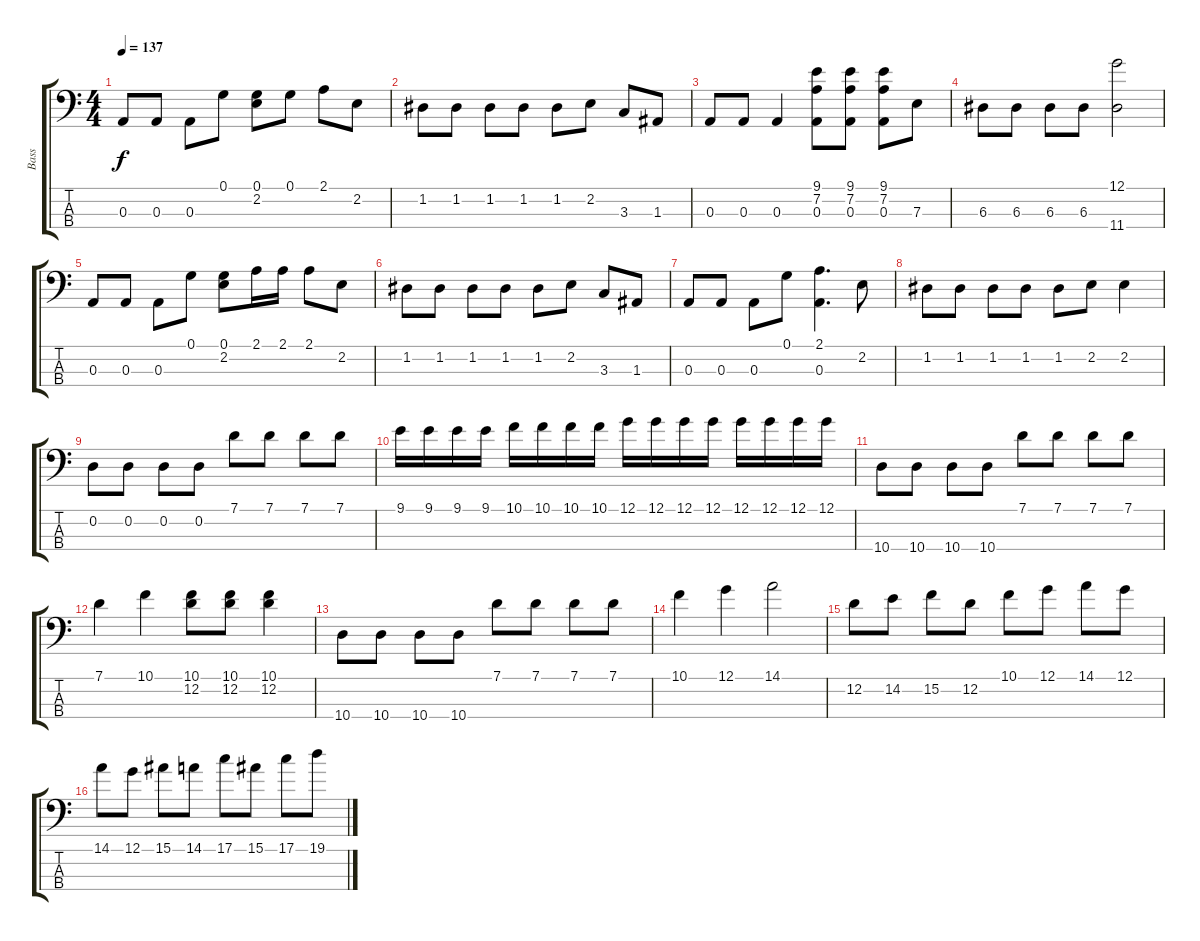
\track ("Bass" "Bass") {instrument electricbasspick}
\staff {score tabs}
\tuning (G2 D2 A1 E1) {hide}
\ts (4 4)
\tempo 137
\clef f4
\ks c
0.3.8{dy f} 0.3.8 0.3.8 0.1.8 (0.1 2.2).8 0.1.8 2.1.8 2.2.8 |
1.2.8 1.2.8 1.2.8 1.2.8 1.2.8 2.2.8 3.3.8 1.3.8 |
0.3.8 0.3.8 0.3.4 (9.1 7.2 0.3).8 (9.1 7.2 0.3).8 (9.1 7.2 0.3).8 7.3.8 |
6.3.8 6.3.8 6.3.8 6.3.8 (12.1 11.4).2 |
0.3.8 0.3.8 0.3.8 0.1.8 (0.1 2.2).8 2.1.16 2.1.16 2.1.8 2.2.8 |
1.2.8 1.2.8 1.2.8 1.2.8 1.2.8 2.2.8 3.3.8 1.3.8 |
0.3.8 0.3.8 0.3.8 0.1.8 (2.1 0.3).4{d} 2.2.8 |
1.2.8 1.2.8 1.2.8 1.2.8 1.2.8 2.2.8 2.2.4 |
0.2.8 0.2.8 0.2.8 0.2.8 7.1.8 7.1.8 7.1.8 7.1.8 |
9.1.16 9.1.16 9.1.16 9.1.16 10.1.16 10.1.16 10.1.16 10.1.16 12.1.16 12.1.16 12.1.16 12.1.16 12.1.16 12.1.16 12.1.16 12.1.16 |
10.4.8 10.4.8 10.4.8 10.4.8 7.1.8 7.1.8 7.1.8 7.1.8 |
7.1.4 10.1.4 (10.1 12.2).8 (10.1 12.2).8 (10.1 12.2).4 |
10.4.8 10.4.8 10.4.8 10.4.8 7.1.8 7.1.8 7.1.8 7.1.8 |
10.1.4 12.1.4 14.1.2 |
12.2.8 14.2.8 15.2.8 12.2.8 10.1.8 12.1.8 14.1.8 12.1.8 |
14.1.8 12.1.8 15.1.8 14.1.8 17.1.8 15.1.8 17.1.8 19.1.8
